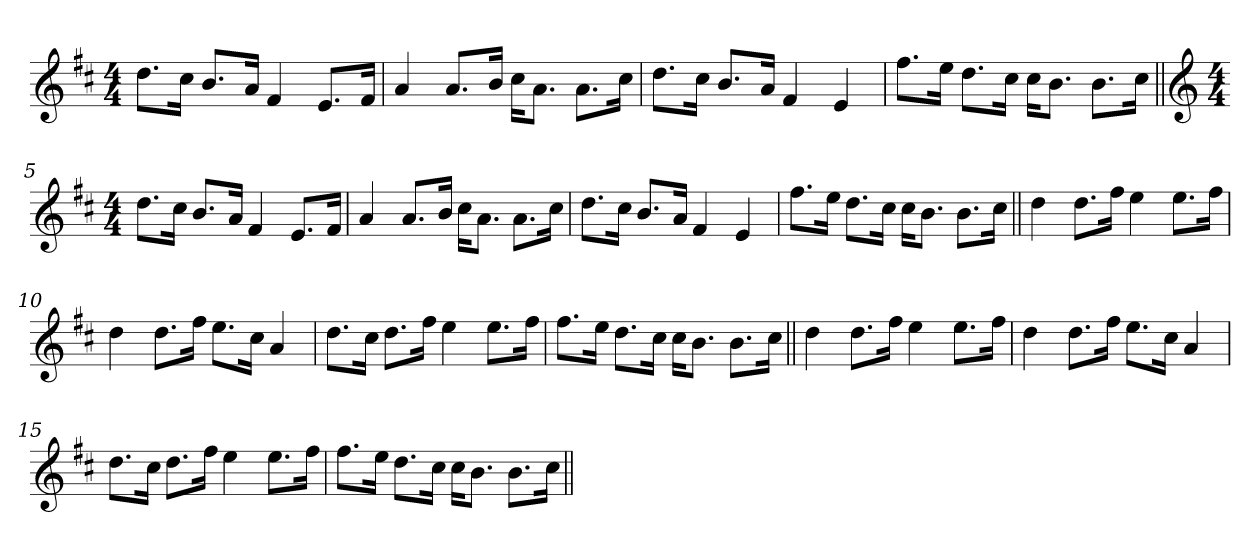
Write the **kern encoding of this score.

**kern
*part1
*staff1
*clefG2
*k[f#c#]
*b:
*M4/4
=1
8.dd\L
16cc#\Jk
8.b/L
16a/Jk
4f#/
8.e/L
16f#/Jk
=2
4a/
8.a/L
16b/Jk
16cc#\KL
8.a\J
8.a\L
16cc#\Jk
=3
8.dd\L
16cc#\Jk
8.b/L
16a/Jk
4f#/
4e/
=4
8.ff#\L
16ee\Jk
8.dd\L
16cc#\Jk
16cc#\KL
8.b\J
8.b\L
16cc#\Jk
!!LO:LB:g=z
=5||
*clefG2
*M4/4
8.dd\L
16cc#\Jk
8.b/L
16a/Jk
4f#/
8.e/L
16f#/Jk
=6
4a/
8.a/L
16b/Jk
16cc#\KL
8.a\J
8.a\L
16cc#\Jk
=7
8.dd\L
16cc#\Jk
8.b/L
16a/Jk
4f#/
4e/
=8
8.ff#\L
16ee\Jk
8.dd\L
16cc#\Jk
16cc#\KL
8.b\J
8.b\L
16cc#\Jk
=9||
4dd\
8.dd\L
16ff#\Jk
4ee\
8.ee\L
16ff#\Jk
!!LO:LB:g=z
=10
4dd\
8.dd\L
16ff#\Jk
8.ee\L
16cc#\Jk
4a/
=11
8.dd\L
16cc#\Jk
8.dd\L
16ff#\Jk
4ee\
8.ee\L
16ff#\Jk
=12
8.ff#\L
16ee\Jk
8.dd\L
16cc#\Jk
16cc#\KL
8.b\J
8.b\L
16cc#\Jk
=13||
4dd\
8.dd\L
16ff#\Jk
4ee\
8.ee\L
16ff#\Jk
=14
4dd\
8.dd\L
16ff#\Jk
8.ee\L
16cc#\Jk
4a/
!!LO:LB:g=z
=15
8.dd\L
16cc#\Jk
8.dd\L
16ff#\Jk
4ee\
8.ee\L
16ff#\Jk
=16
8.ff#\L
16ee\Jk
8.dd\L
16cc#\Jk
16cc#\KL
8.b\J
8.b\L
16cc#\Jk
=||
*-
